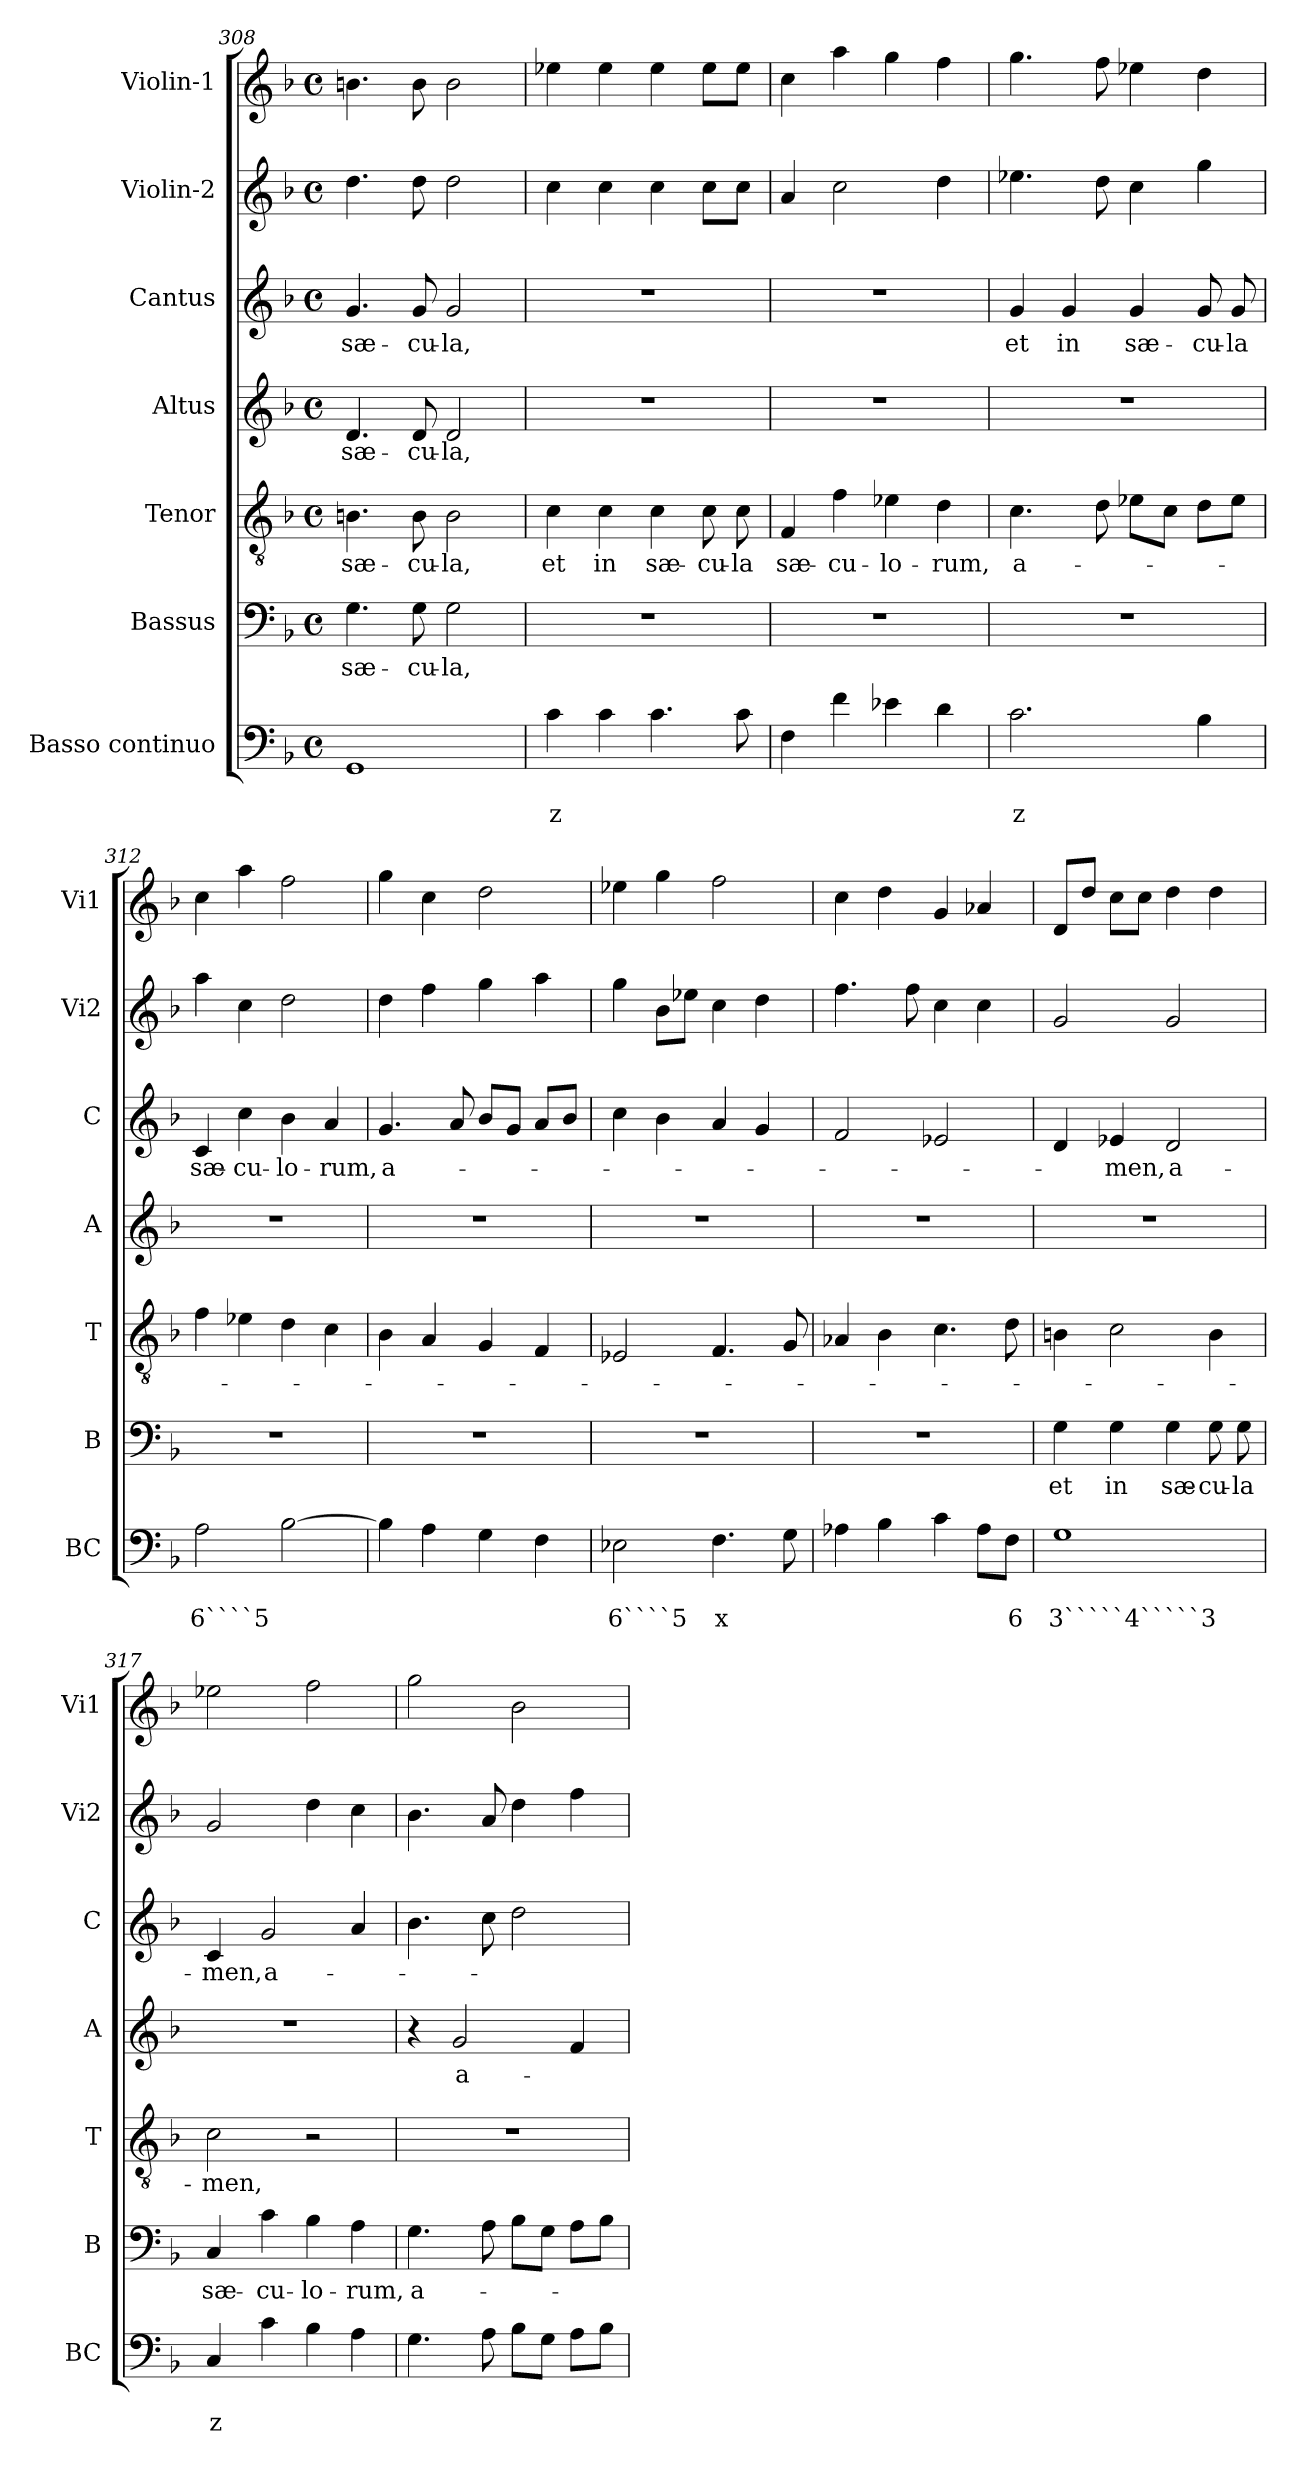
**kern	**text	**text	**kern	**text	**kern	**text	**kern	**text	**kern	**text	**kern	**kern
*part7	*part7	*part7	*part6	*part6	*part5	*part5	*part4	*part4	*part3	*part3	*part2	*part1
*staff7	*staff7	*staff7	*staff6	*staff6	*staff5	*staff5	*staff4	*staff4	*staff3	*staff3	*staff2	*staff1
*I"Basso continuo	*	*	*I"Bassus	*	*I"Tenor	*	*I"Altus	*	*I"Cantus	*	*I"Violin-2	*I"Violin-1
*I'BC	*	*	*I'B	*	*I'T	*	*I'A	*	*I'C	*	*I'Vi2	*I'Vi1
*clefF4	*	*	*clefF4	*	*clefGv2	*	*clefG2	*	*clefG2	*	*clefG2	*clefG2
*k[b-]	*	*	*k[b-]	*	*k[b-]	*	*k[b-]	*	*k[b-]	*	*k[b-]	*k[b-]
*F:	*	*	*F:	*	*F:	*	*F:	*	*F:	*	*F:	*F:
*M4/4	*	*	*M4/4	*	*M4/4	*	*M4/4	*	*M4/4	*	*M4/4	*M4/4
*met(c)	*	*	*met(c)	*	*met(c)	*	*met(c)	*	*met(c)	*	*met(c)	*met(c)
=308	=308	=308	=308	=308	=308	=308	=308	=308	=308	=308	=308	=308
!	!	!	!	!LO:LY:b	!	!LO:LY:b	!	!LO:LY:b	!	!LO:LY:b	!	!
1GG	.	.	4.G\	sæ-	4.Bn\	sæ-	4.d/	sæ-	4.g/	sæ-	4.dd\	4.bn\
!	!	!	!	!LO:LY:b	!	!LO:LY:b	!	!LO:LY:b	!	!LO:LY:b	!	!
.	.	.	8G\	-cu-	8B\	-cu-	8d/	-cu-	8g/	-cu-	8dd\	8b\
!	!	!	!	!LO:LY:b	!	!LO:LY:b	!	!LO:LY:b	!	!LO:LY:b	!	!
.	.	.	2G\	-la,	2B\	-la,	2d/	-la,	2g/	-la,	2dd\	2b\
=309	=309	=309	=309	=309	=309	=309	=309	=309	=309	=309	=309	=309
!	!	!LO:LY:b	!	!	!	!LO:LY:b	!	!	!	!	!	!
4c\	.	z	1r	.	4c\	et	1r	.	1r	.	4cc\	4ee-X\
!	!	!	!	!	!	!LO:LY:b	!	!	!	!	!	!
4c\	.	.	.	.	4c\	in	.	.	.	.	4cc\	4ee-\
!	!	!	!	!	!	!LO:LY:b	!	!	!	!	!	!
4.c\	.	.	.	.	4c\	sæ-	.	.	.	.	4cc\	4ee-\
!	!	!	!	!	!	!LO:LY:b	!	!	!	!	!	!
.	.	.	.	.	8c\	-cu-	.	.	.	.	8cc\L	8ee-\L
!	!	!	!	!	!	!LO:LY:b	!	!	!	!	!	!
8c\	.	.	.	.	8c\	-la	.	.	.	.	8cc\J	8ee-\J
=310	=310	=310	=310	=310	=310	=310	=310	=310	=310	=310	=310	=310
!	!	!	!	!	!	!LO:LY:b	!	!	!	!	!	!
4F\	.	.	1r	.	4F/	sæ-	1r	.	1r	.	4a/	4cc\
!	!	!	!	!	!	!LO:LY:b	!	!	!	!	!	!
4f\	.	.	.	.	4f\	-cu-	.	.	.	.	2cc\	4aa\
!	!	!	!	!	!	!LO:LY:b	!	!	!	!	!	!
4e-X\	.	.	.	.	4e-X\	-lo-	.	.	.	.	.	4gg\
!	!	!	!	!	!	!LO:LY:b	!	!	!	!	!	!
4d\	.	.	.	.	4d\	-rum,	.	.	.	.	4dd\	4ff\
=311	=311	=311	=311	=311	=311	=311	=311	=311	=311	=311	=311	=311
!	!	!LO:LY:b	!	!	!	!LO:LY:b	!	!	!	!LO:LY:b	!	!
2.c\	.	z	1r	.	4.c\	a-	1r	.	4g/	et	4.ee-X\	4.gg\
!	!	!	!	!	!	!	!	!	!	!LO:LY:b	!	!
.	.	.	.	.	.	.	.	.	4g/	in	.	.
.	.	.	.	.	8d\	.	.	.	.	.	8dd\	8ff\
!	!	!	!	!	!	!	!	!	!	!LO:LY:b	!	!
.	.	.	.	.	8e-X\L	.	.	.	4g/	sæ-	4cc\	4ee-X\
.	.	.	.	.	8c\J	.	.	.	.	.	.	.
!	!	!	!	!	!	!	!	!	!	!LO:LY:b	!	!
4B-\	.	.	.	.	8d\L	.	.	.	8g/	-cu-	4gg\	4dd\
!	!	!	!	!	!	!	!	!	!	!LO:LY:b	!	!
.	.	.	.	.	8e-\J	.	.	.	8g/	-la	.	.
=312	=312	=312	=312	=312	=312	=312	=312	=312	=312	=312	=312	=312
!	!	!LO:LY:b	!	!	!	!	!	!	!	!LO:LY:b	!	!
2A\	.	6````5	1r	.	4f\	.	1r	.	4c/	sæ-	4aa\	4cc\
!	!	!	!	!	!	!	!	!	!	!LO:LY:b	!	!
.	.	.	.	.	4e-X\	.	.	.	4cc\	-cu-	4cc\	4aa\
!	!	!	!	!	!	!	!	!	!	!LO:LY:b	!	!
[2B-\	.	.	.	.	4d\	.	.	.	4b-\	-lo-	2dd\	2ff\
!	!	!	!	!	!	!	!	!	!	!LO:LY:b	!	!
.	.	.	.	.	4c\	.	.	.	4a/	-rum,	.	.
!!LO:LB:g=z
=313	=313	=313	=313	=313	=313	=313	=313	=313	=313	=313	=313	=313
!	!	!	!	!	!	!	!	!	!	!LO:LY:b	!	!
4B-\]	.	.	1r	.	4B-\	.	1r	.	4.g/	a-	4dd\	4gg\
4A\	.	.	.	.	4A/	.	.	.	.	.	4ff\	4cc\
.	.	.	.	.	.	.	.	.	8a/	.	.	.
4G\	.	.	.	.	4G/	.	.	.	8b-/L	.	4gg\	2dd\
.	.	.	.	.	.	.	.	.	8g/J	.	.	.
4F\	.	.	.	.	4F/	.	.	.	8a/L	.	4aa\	.
.	.	.	.	.	.	.	.	.	8b-/J	.	.	.
=314	=314	=314	=314	=314	=314	=314	=314	=314	=314	=314	=314	=314
!	!	!LO:LY:b	!	!	!	!	!	!	!	!	!	!
2E-X\	.	6````5	1r	.	2E-X/	.	1r	.	4cc\	.	4gg\	4ee-X\
.	.	.	.	.	.	.	.	.	4b-\	.	8b-\L	4gg\
.	.	.	.	.	.	.	.	.	.	.	8ee-X\J	.
!	!	!LO:LY:b	!	!	!	!	!	!	!	!	!	!
4.F\	.	x	.	.	4.F/	.	.	.	4a/	.	4cc\	2ff\
.	.	.	.	.	.	.	.	.	4g/	.	4dd\	.
8G\	.	.	.	.	8G/	.	.	.	.	.	.	.
=315	=315	=315	=315	=315	=315	=315	=315	=315	=315	=315	=315	=315
4A-X\	.	.	1r	.	4A-X/	.	1r	.	2f/	.	4.ff\	4cc\
4B-\	.	.	.	.	4B-\	.	.	.	.	.	.	4dd\
.	.	.	.	.	.	.	.	.	.	.	8ff\	.
4c\	.	.	.	.	4.c\	.	.	.	2e-X/	.	4cc\	4g/
8A-\L	.	.	.	.	.	.	.	.	.	.	4cc\	4a-X/
!	!	!LO:LY:b	!	!	!	!	!	!	!	!	!	!
8F\J	.	6	.	.	8d\	.	.	.	.	.	.	.
=316	=316	=316	=316	=316	=316	=316	=316	=316	=316	=316	=316	=316
!	!	!LO:LY:b	!	!LO:LY:b	!	!	!	!	!	!	!	!
1G	.	3`````4`````3	4G\	et	4Bn\	.	1r	.	4d/	.	2g/	8d/L
.	.	.	.	.	.	.	.	.	.	.	.	8dd/J
!	!	!	!	!LO:LY:b	!	!	!	!	!	!LO:LY:b	!	!
.	.	.	4G\	in	2c\	.	.	.	4e-X/	-men,	.	8cc\L
.	.	.	.	.	.	.	.	.	.	.	.	8cc\J
!	!	!	!	!LO:LY:b	!	!	!	!	!	!LO:LY:b	!	!
.	.	.	4G\	sæ-	.	.	.	.	2d/	a-	2g/	4dd\
!	!	!	!	!LO:LY:b	!	!	!	!	!	!	!	!
.	.	.	8G\	-cu-	4B\	.	.	.	.	.	.	4dd\
!	!	!	!	!LO:LY:b	!	!	!	!	!	!	!	!
.	.	.	8G\	-la	.	.	.	.	.	.	.	.
=317	=317	=317	=317	=317	=317	=317	=317	=317	=317	=317	=317	=317
!	!	!LO:LY:b	!	!LO:LY:b	!	!LO:LY:b	!	!	!	!LO:LY:b	!	!
4C/	.	z	4C/	sæ-	2c\	-men,	1r	.	4c/	-men,	2g/	2ee-X\
!	!	!	!	!LO:LY:b	!	!	!	!	!	!LO:LY:b	!	!
4c\	.	.	4c\	-cu-	.	.	.	.	2g/	a-	.	.
!	!	!	!	!LO:LY:b	!	!	!	!	!	!	!	!
4B-\	.	.	4B-\	-lo-	2r	.	.	.	.	.	4dd\	2ff\
!	!	!	!	!LO:LY:b	!	!	!	!	!	!	!	!
4A\	.	.	4A\	-rum,	.	.	.	.	4a/	.	4cc\	.
=318	=318	=318	=318	=318	=318	=318	=318	=318	=318	=318	=318	=318
!	!	!	!	!LO:LY:b	!	!	!	!	!	!	!	!
4.G\	.	.	4.G\	a-	1r	.	4r	.	4.b-\	.	4.b-\	2gg\
!	!	!	!	!	!	!	!	!LO:LY:b	!	!	!	!
.	.	.	.	.	.	.	2g/	a-	.	.	.	.
8A\	.	.	8A\	.	.	.	.	.	8cc\	.	8a/	.
8B-\L	.	.	8B-\L	.	.	.	.	.	2dd\	.	4dd\	2b-\
8G\J	.	.	8G\J	.	.	.	.	.	.	.	.	.
8A\L	.	.	8A\L	.	.	.	4f/	.	.	.	4ff\	.
8B-\J	.	.	8B-\J	.	.	.	.	.	.	.	.	.
=	=	=	=	=	=	=	=	=	=	=	=	=
*-	*-	*-	*-	*-	*-	*-	*-	*-	*-	*-	*-	*-
